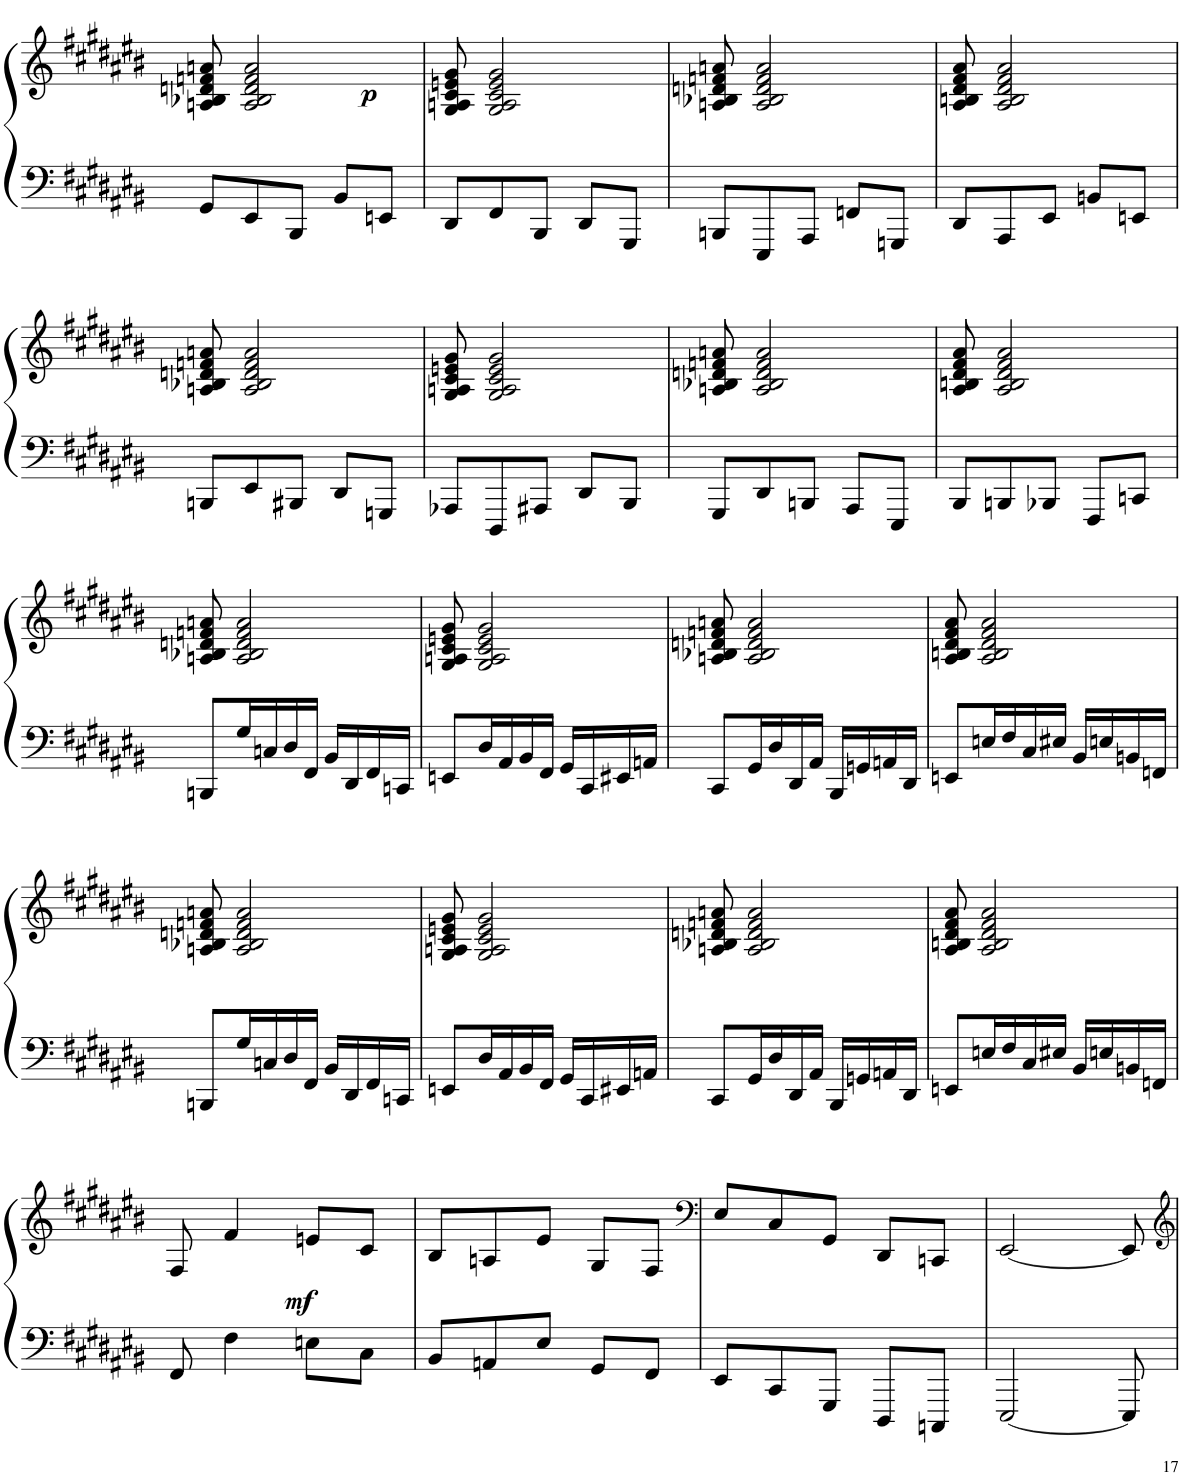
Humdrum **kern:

**kern	**kern	**dynam
*part1	*part1	*part1
*staff2	*staff1	*staff1/2
*I"Piano	*	*
*I'Pno	*	*
!!LO:PB:g=z
*clefF4	*clefG2	*
*k[f#c#g#d#a#e#b#]	*k[f#c#g#d#a#e#b#]	*
*M5/8	*M5/8	*
=169	=169	=169
!	!	!LO:DY:b
8GG#/L	8An/ 8B-X/ 8dn/ 8fn/ 8an/	p
8EE#/	2A/ 2B-/ 2d/ 2f/ 2a/	.
8BBB#/J	.	.
8BB#/L	.	.
8EEn/J	.	.
=170	=170	=170
8DD#/L	8G#/ 8An/ 8c#/ 8en/ 8g#/	.
8FF#/	2G#/ 2A/ 2c#/ 2e/ 2g#/	.
8BBB#/J	.	.
8DD#/L	.	.
8GGG#/J	.	.
=171	=171	=171
8BBBn/L	8An/ 8B-X/ 8dn/ 8fn/ 8an/	.
8EEE#/	2A/ 2B-/ 2d/ 2f/ 2a/	.
8AAA#/J	.	.
8FFn/L	.	.
8GGGn/J	.	.
=172	=172	=172
8DD#/L	8A#/ 8Bn/ 8d#/ 8f#/ 8a#/	.
8AAA#/	2A#/ 2B/ 2d#/ 2f#/ 2a#/	.
8EE#/J	.	.
8BBn/L	.	.
8EEn/J	.	.
!!LO:LB:g=z
=173	=173	=173
8BBBn/L	8An/ 8B-X/ 8dn/ 8fn/ 8an/	.
8EE#/	2A/ 2B-/ 2d/ 2f/ 2a/	.
8BBB#X/J	.	.
8DD#/L	.	.
8GGGn/J	.	.
=174	=174	=174
8AAA-X/L	8G#/ 8An/ 8c#/ 8en/ 8g#/	.
8DDD#/	2G#/ 2A/ 2c#/ 2e/ 2g#/	.
8AAA#X/J	.	.
8DD#/L	.	.
8BBB#/J	.	.
=175	=175	=175
8GGG#/L	8An/ 8B-X/ 8dn/ 8fn/ 8an/	.
8DD#/	2A/ 2B-/ 2d/ 2f/ 2a/	.
8BBBn/J	.	.
8AAA#/L	.	.
8EEE#/J	.	.
=176	=176	=176
8BBB#/L	8A#/ 8Bn/ 8d#/ 8f#/ 8a#/	.
8BBBn/	2A#/ 2B/ 2d#/ 2f#/ 2a#/	.
8BBB-X/J	.	.
8FFF#/L	.	.
8CCn/J	.	.
!!LO:LB:g=z
=177	=177	=177
8BBBn/L	8An/ 8B-X/ 8dn/ 8fn/ 8an/	.
16G#/L	2A/ 2B-/ 2d/ 2f/ 2a/	.
16Cn/	.	.
16D#/	.	.
16FF#/JJ	.	.
16BB#/LL	.	.
16DD#/	.	.
16FF#/	.	.
16CCn/JJ	.	.
=178	=178	=178
8EEn/L	8G#/ 8An/ 8c#/ 8en/ 8g#/	.
16D#/L	2G#/ 2A/ 2c#/ 2e/ 2g#/	.
16AA#/	.	.
16BB#/	.	.
16FF#/JJ	.	.
16GG#/LL	.	.
16CC#/	.	.
16EE#X/	.	.
16AAn/JJ	.	.
=179	=179	=179
8CC#/L	8An/ 8B-X/ 8dn/ 8fn/ 8an/	.
16GG#/L	2A/ 2B-/ 2d/ 2f/ 2a/	.
16D#/	.	.
16DD#/	.	.
16AA#/JJ	.	.
16BBB#/LL	.	.
16GGn/	.	.
16AAn/	.	.
16DD#/JJ	.	.
=180	=180	=180
8EEn/L	8A#/ 8Bn/ 8d#/ 8f#/ 8a#/	.
16En/L	2A#/ 2B/ 2d#/ 2f#/ 2a#/	.
16F#/	.	.
16C#/	.	.
16E#X/JJ	.	.
16BB#/LL	.	.
16En/	.	.
16BBn/	.	.
16FFn/JJ	.	.
!!LO:LB:g=z
=181	=181	=181
8BBBn/L	8An/ 8B-X/ 8dn/ 8fn/ 8an/	.
16G#/L	2A/ 2B-/ 2d/ 2f/ 2a/	.
16Cn/	.	.
16D#/	.	.
16FF#/JJ	.	.
16BB#/LL	.	.
16DD#/	.	.
16FF#/	.	.
16CCn/JJ	.	.
=182	=182	=182
8EEn/L	8G#/ 8An/ 8c#/ 8en/ 8g#/	.
16D#/L	2G#/ 2A/ 2c#/ 2e/ 2g#/	.
16AA#/	.	.
16BB#/	.	.
16FF#/JJ	.	.
16GG#/LL	.	.
16CC#/	.	.
16EE#X/	.	.
16AAn/JJ	.	.
=183	=183	=183
8CC#/L	8An/ 8B-X/ 8dn/ 8fn/ 8an/	.
16GG#/L	2A/ 2B-/ 2d/ 2f/ 2a/	.
16D#/	.	.
16DD#/	.	.
16AA#/JJ	.	.
16BBB#/LL	.	.
16GGn/	.	.
16AAn/	.	.
16DD#/JJ	.	.
=184	=184	=184
8EEn/L	8A#/ 8Bn/ 8d#/ 8f#/ 8a#/	.
16En/L	2A#/ 2B/ 2d#/ 2f#/ 2a#/	.
16F#/	.	.
16C#/	.	.
16E#X/JJ	.	.
16BB#/LL	.	.
16En/	.	.
16BBn/	.	.
16FFn/JJ	.	.
!!LO:LB:g=z
=185	=185	=185
!	!	!LO:DY:b
8FF#/	8F#/	mf
4F#\	4f#/	.
8En\L	8en/L	.
8C#\J	8c#/J	.
=186	=186	=186
8BB#/L	8B#/L	.
8AAn/	8An/	.
8E#/J	8e#/J	.
8GG#/L	8G#/L	.
8FF#/J	8F#/J	.
=187	=187	=187
*	*clefF4	*
8EE#/L	8E#/L	.
8CC#/	8C#/	.
8GGG#/J	8GG#/J	.
8DDD#/L	8DD#/L	.
8CCCn/J	8CCn/J	.
=188	=188	=188
[2EEE#/	[2EE#/	.
8EEE#/]	8EE#/]	.
=	=	=
*-	*-	*-
